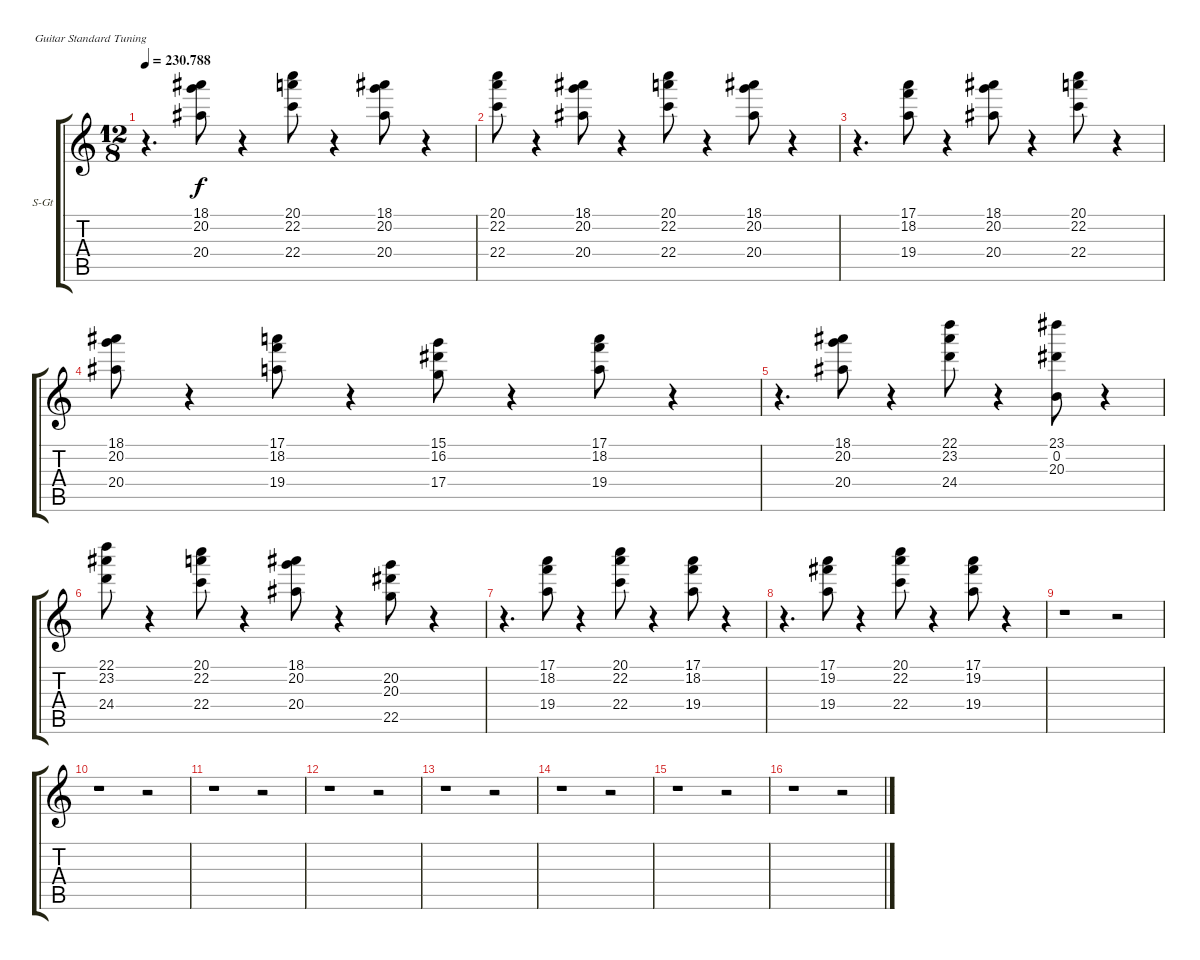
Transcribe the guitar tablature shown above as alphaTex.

\bracketExtendMode groupsimilarinstruments
\firstSystemTrackNameOrientation horizontal
\otherSystemsTrackNameOrientation horizontal
\track ("Синтезатор II" "S-Gt") {instrument pizzicatostrings}
\staff {score tabs}
\tuning (E4 B3 G3 D3 A2 E2)
\displaytranspose 12
\ts (12 8)
\tempo
230.788
\accidentals auto
\clef g2
\ottava regular
\simile none
\ks c
r.4{d dy f} (18.1 20.2 20.4).8 r.4 (20.1 22.2 22.4).8 r.4 (18.1 20.2 20.4).8 r.4 |
(20.1 22.2 22.4).8 r.4 (18.1 20.2 20.4).8 r.4 (20.1 22.2 22.4).8 r.4 (18.1 20.2 20.4).8 r.4 |
r.4{d} (17.1 18.2 19.4).8 r.4 (18.1 20.2 20.4).8 r.4 (20.1 22.2 22.4).8 r.4 |
(18.1 20.2 20.4).8 r.4 (17.1 18.2 19.4).8 r.4 (15.1 16.2 17.4).8 r.4 (17.1 18.2 19.4).8 r.4 |
r.4{d} (18.1 20.2 20.4).8 r.4 (22.1 23.2 24.4).8 r.4 (23.1 0.2 20.3).8 r.4 |
(22.1 23.2 24.4).8 r.4 (20.1 22.2 22.4).8 r.4 (18.1 20.2 20.4).8 r.4 (20.2 20.3 22.5).8 r.4 |
r.4{d} (17.1 18.2 19.4).8 r.4 (20.1 22.2 22.4).8 r.4 (17.1 18.2 19.4).8 r.4 |
r.4{d} (17.1 19.2 19.4).8 r.4 (20.1 22.2 22.4).8 r.4 (17.1 19.2 19.4).8 r.4 |
r.1 r.2 |
r.1 r.2 |
r.1 r.2 |
r.1 r.2 |
r.1 r.2 |
r.1 r.2 |
r.1 r.2 |
r.1 r.2
